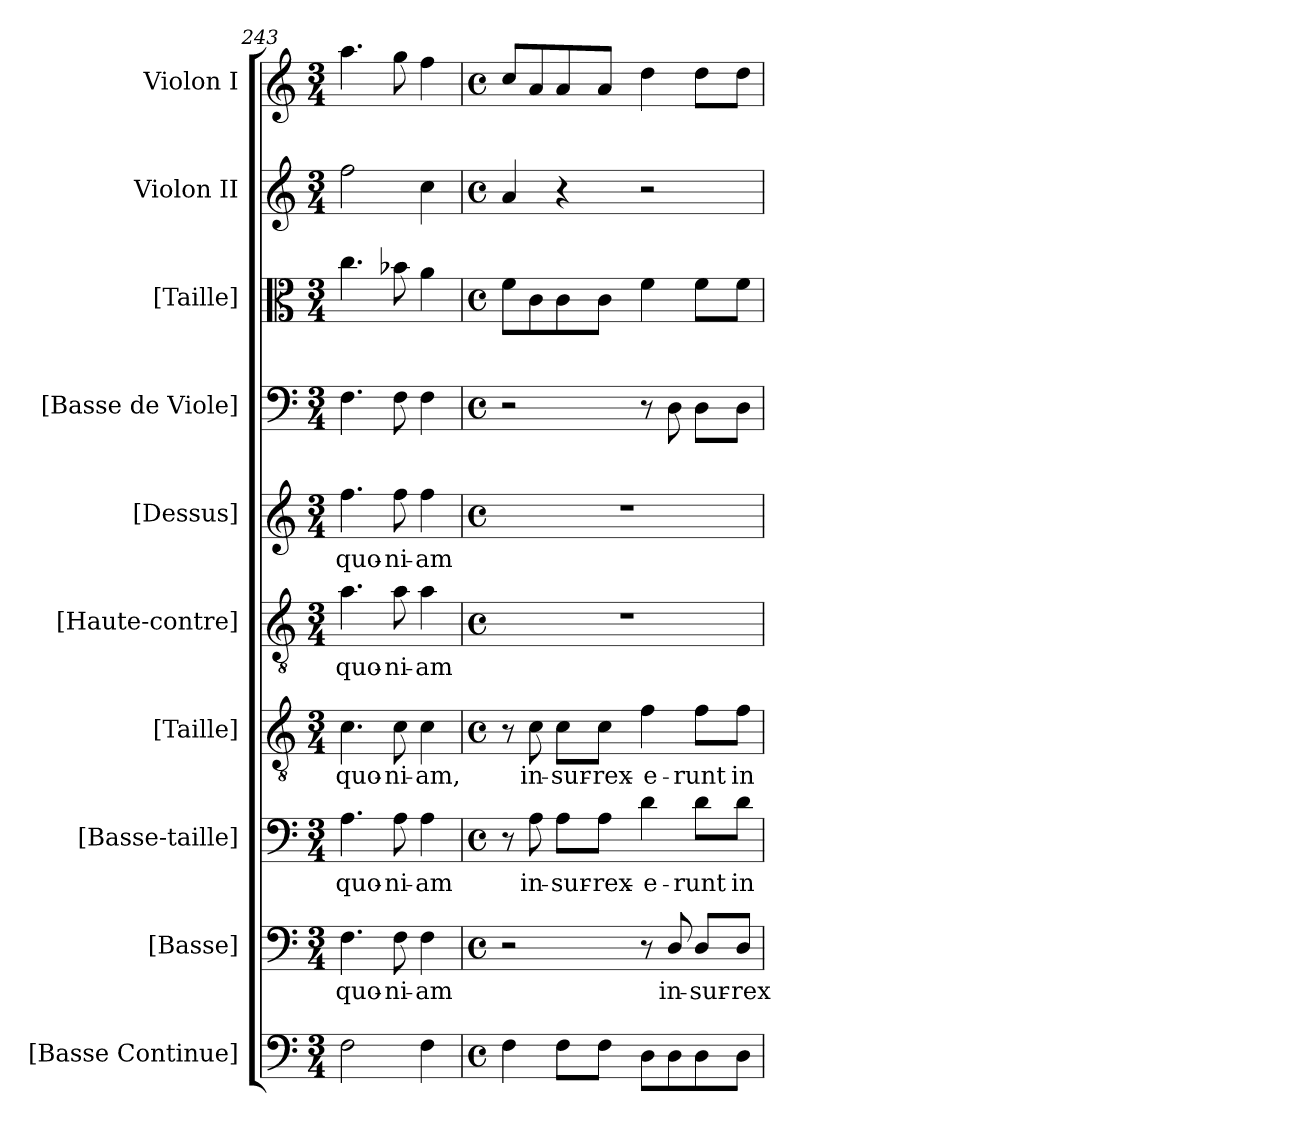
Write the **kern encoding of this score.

**kern	**kern	**text	**kern	**text	**kern	**text	**kern	**text	**kern	**text	**kern	**kern	**kern	**kern
*part10	*part9	*part9	*part8	*part8	*part7	*part7	*part6	*part6	*part5	*part5	*part4	*part3	*part2	*part1
*staff10	*staff9	*staff9	*staff8	*staff8	*staff7	*staff7	*staff6	*staff6	*staff5	*staff5	*staff4	*staff3	*staff2	*staff1
*I"[Basse Continue]	*I"[Basse]	*	*I"[Basse-taille]	*	*I"[Taille]	*	*I"[Haute-contre]	*	*I"[Dessus]	*	*I"[Basse de Viole]	*I"[Taille]	*I"Violon II	*I"Violon I
*I'B.c.	*I'B.	*	*I'B.t.	*	*I'T.	*	*I'H.C.	*	*I'D.	*	*	*	*I'Vln. II	*I'Vln. I
*clefF4	*clefF4	*	*clefF4	*	*clefGv2	*	*clefGv2	*	*clefG2	*	*clefF4	*clefC3	*clefG2	*clefG2
*	*	*	*	*	*ITrd7c12	*	*ITrd7c12	*	*	*	*	*	*	*
*k[]	*k[]	*	*k[]	*	*k[]	*	*k[]	*	*k[]	*	*k[]	*k[]	*k[]	*k[]
*M3/4	*M3/4	*	*M3/4	*	*M3/4	*	*M3/4	*	*M3/4	*	*M3/4	*M3/4	*M3/4	*M3/4
=243	=243	=243	=243	=243	=243	=243	=243	=243	=243	=243	=243	=243	=243	=243
!	!	!LO:LY:b:color=#000000	!	!	!	!	!	!	!	!	!	!	!	!
!	!	!	!	!LO:LY:b:color=#000000	!	!	!	!	!	!	!	!	!	!
!	!	!	!	!	!	!LO:LY:b:color=#000000	!	!	!	!	!	!	!	!
!	!	!	!	!	!	!	!	!LO:LY:b:color=#000000	!	!	!	!	!	!
!	!	!	!	!	!	!	!	!	!	!LO:LY:b:color=#000000	!	!	!	!
2Fi\	4.Fi\	quo-	4.Ai\	quo-	4.Ci\	quo-	4.Ai\	quo-	4.ffi\	quo-	4.Fi\	4.cci\	2ffi\	4.aai\
!	!	!LO:LY:b:color=#000000	!	!	!	!	!	!	!	!	!	!	!	!
!	!	!	!	!LO:LY:b:color=#000000	!	!	!	!	!	!	!	!	!	!
!	!	!	!	!	!	!LO:LY:b:color=#000000	!	!	!	!	!	!	!	!
!	!	!	!	!	!	!	!	!LO:LY:b:color=#000000	!	!	!	!	!	!
!	!	!	!	!	!	!	!	!	!	!LO:LY:b:color=#000000	!	!	!	!
.	8Fi\	-ni-	8Ai\	-ni-	8Ci\	-ni-	8Ai\	-ni-	8ffi\	-ni-	8Fi\	8b-Xi\	.	8ggi\
!	!	!LO:LY:b:color=#000000	!	!	!	!	!	!	!	!	!	!	!	!
!	!	!	!	!LO:LY:b:color=#000000	!	!	!	!	!	!	!	!	!	!
!	!	!	!	!	!	!LO:LY:b:color=#000000	!	!	!	!	!	!	!	!
!	!	!	!	!	!	!	!	!LO:LY:b:color=#000000	!	!	!	!	!	!
!	!	!	!	!	!	!	!	!	!	!LO:LY:b:color=#000000	!	!	!	!
4Fi\	4Fi\	-am	4Ai\	-am	4Ci\	-am,	4Ai\	-am	4ffi\	-am	4Fi\	4ai\	4cci\	4ffi\
=244	=244	=244	=244	=244	=244	=244	=244	=244	=244	=244	=244	=244	=244	=244
*M4/4	*M4/4	*	*M4/4	*	*M4/4	*	*M4/4	*	*M4/4	*	*M4/4	*M4/4	*M4/4	*M4/4
*met(c)	*met(c)	*	*met(c)	*	*met(c)	*	*met(c)	*	*met(c)	*	*met(c)	*met(c)	*met(c)	*met(c)
4Fi\	2r	.	8r	.	8r	.	1r	.	1r	.	2r	8fi\L	4ai/	8cci/L
!	!	!	!	!LO:LY:b:color=#000000	!	!	!	!	!	!	!	!	!	!
!	!	!	!	!	!	!LO:LY:b:color=#000000	!	!	!	!	!	!	!	!
.	.	.	8Ai\	in-	8Ci\	in-	.	.	.	.	.	8ci\	.	8ai/
!	!	!	!	!LO:LY:b:color=#000000	!	!	!	!	!	!	!	!	!	!
!	!	!	!	!	!	!LO:LY:b:color=#000000	!	!	!	!	!	!	!	!
8Fi\L	.	.	8Ai\L	-sur-	8Ci\L	-sur-	.	.	.	.	.	8ci\	4r	8ai/
!	!	!	!	!LO:LY:b:color=#000000	!	!	!	!	!	!	!	!	!	!
!	!	!	!	!	!	!LO:LY:b:color=#000000	!	!	!	!	!	!	!	!
8Fi\J	.	.	8Ai\J	-rex-	8Ci\J	-rex-	.	.	.	.	.	8ci\J	.	8ai/J
!	!	!	!	!LO:LY:b:color=#000000	!	!	!	!	!	!	!	!	!	!
!	!	!	!	!	!	!LO:LY:b:color=#000000	!	!	!	!	!	!	!	!
8Di\L	8r	.	4di\	-e-	4Fi\	-e-	.	.	.	.	8r	4fi\	2r	4ddi\
!	!	!LO:LY:b:color=#000000	!	!	!	!	!	!	!	!	!	!	!	!
8Di\	8Di/	in-	.	.	.	.	.	.	.	.	8Di\	.	.	.
!	!	!LO:LY:b:color=#000000	!	!	!	!	!	!	!	!	!	!	!	!
!	!	!	!	!LO:LY:b:color=#000000	!	!	!	!	!	!	!	!	!	!
!	!	!	!	!	!	!LO:LY:b:color=#000000	!	!	!	!	!	!	!	!
8Di\	8Di/L	-sur-	8di\L	-runt	8Fi\L	-runt	.	.	.	.	8Di\L	8fi\L	.	8ddi\L
!	!	!LO:LY:b:color=#000000	!	!	!	!	!	!	!	!	!	!	!	!
!	!	!	!	!LO:LY:b:color=#000000	!	!	!	!	!	!	!	!	!	!
!	!	!	!	!	!	!LO:LY:b:color=#000000	!	!	!	!	!	!	!	!
8Di\J	8Di/J	-rex-	8di\J	in	8Fi\J	in	.	.	.	.	8Di\J	8fi\J	.	8ddi\J
=	=	=	=	=	=	=	=	=	=	=	=	=	=	=
*-	*-	*-	*-	*-	*-	*-	*-	*-	*-	*-	*-	*-	*-	*-
